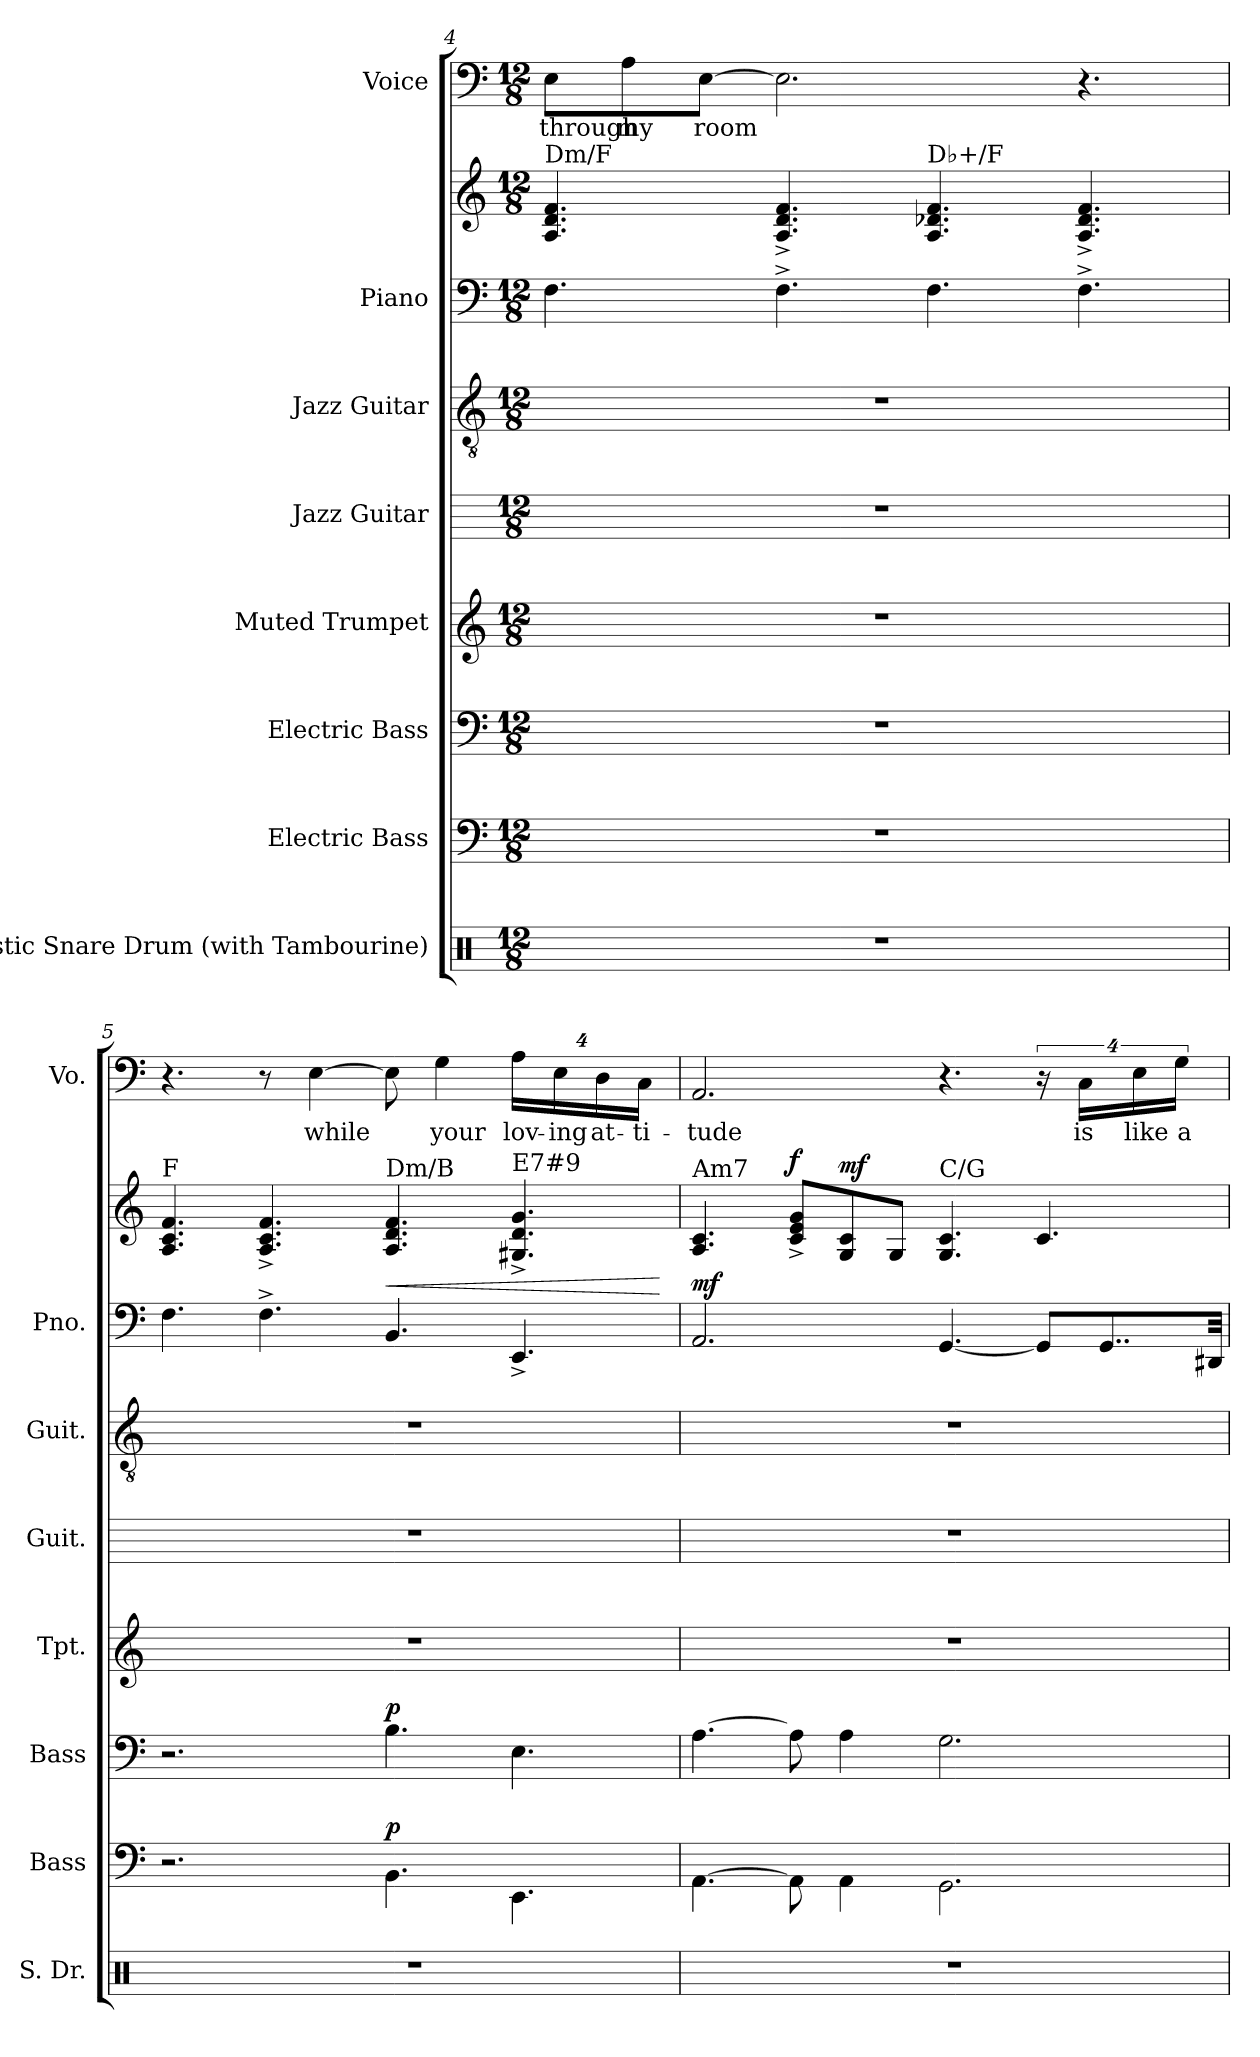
**kern	**kern	**dynam	**kern	**dynam	**kern	**kern	**kern	**kern	**kern	**dynam	**kern	**text
*part8	*part7	*part7	*part6	*part6	*part5	*part4	*part3	*part2	*part2	*part2	*part1	*part1
*staff9	*staff8	*staff8	*staff7	*staff7	*staff6	*staff5	*staff4	*staff3	*staff2	*staff2/3	*staff1	*staff1
*I"Acoustic Snare Drum (with Tambourine)	*I"Electric Bass	*	*I"Electric Bass	*	*I"Muted Trumpet	*I"Jazz Guitar	*I"Jazz Guitar	*I"Piano	*	*	*I"Voice	*
*I'S. Dr.	*I'Bass	*	*I'Bass	*	*I'Tpt.	*I'Guit.	*I'Guit.	*I'Pno.	*	*	*I'Vo.	*
!!LO:PB:g=z
*clefX	*	*	*clefF4	*	*clefG2	*	*clefGv2	*clefF4	*clefG2	*	*clefF4	*
*	*ITrd7c12	*	*ITrd7c12	*	*ITrd1c2	*	*	*	*	*	*	*
*k[]	*k[]	*	*k[]	*	*k[b-e-]	*k[]	*k[]	*k[]	*k[]	*	*k[]	*
*M12/8	*M12/8	*	*M12/8	*	*M12/8	*M12/8	*M12/8	*M12/8	*M12/8	*	*M12/8	*
=4	=4	=4	=4	=4	=4	=4	=4	=4	=4	=4	=4	=4
!	!	!	!	!	!	!	!	!	!LO:TX:a:t=Dm/F	!	!	!
!	!	!	!	!	!	!	!	!	!	!	!	!LO:LY:b
1.r	1.r	.	1.r	.	1.r	1.r	1.r	4.F\	4.A/ 4.d/ 4.f/	.	8E\L	through
!	!	!	!	!	!	!	!	!	!	!	!	!LO:LY:b
.	.	.	.	.	.	.	.	.	.	.	8A\	my
!	!	!	!	!	!	!	!	!	!	!	!	!LO:LY:b
.	.	.	.	.	.	.	.	.	.	.	[8E\J	room
.	.	.	.	.	.	.	.	4.F^\	4.A/^ 4.d/^ 4.f/^	.	2.E\]	.
!	!	!	!	!	!	!	!	!	!LO:TX:a:t=D♭+/F	!	!	!
.	.	.	.	.	.	.	.	4.F\	4.A/ 4.d-X/ 4.f/	.	.	.
.	.	.	.	.	.	.	.	4.F^\	4.A/^ 4.d-/^ 4.f/^	.	4.r	.
=5	=5	=5	=5	=5	=5	=5	=5	=5	=5	=5	=5	=5
!	!	!	!	!	!	!	!	!	!LO:TX:a:t=F	!	!	!
1.r	2.r	.	2.r	.	1.r	1.r	1.r	4.F\	4.A/ 4.c/ 4.f/	.	4.r	.
.	.	.	.	.	.	.	.	4.F^\	4.A/^ 4.c/^ 4.f/^	.	8r	.
!	!	!	!	!	!	!	!	!	!	!	!	!LO:LY:b
.	.	.	.	.	.	.	.	.	.	.	[4E\	while
!	!	!	!	!	!	!	!	!	!LO:TX:a:t=Dm/B	!	!	!
!	!	!LO:DY:a	!	!LO:DY:a	!	!	!	!	!	!LO:HP:b	!	!
.	4.BBB\	p	4.BB\	p	.	.	.	4.BB/	4.A/ 4.d/ 4.f/	<	8E\]	.
!	!	!	!	!	!	!	!	!	!	!	!	!LO:LY:b
.	.	.	.	.	.	.	.	.	.	.	4G\	your
!	!	!	!	!	!	!	!	!	!LO:TX:a:t=E7#9	!	!	!
!	!	!	!	!	!	!	!	!	!	!	!	!LO:LY:b
.	4.EEE\	.	4.EE\	.	.	.	.	4.EE^/	4.G#X/^ 4.d/^ 4.g/^	.	32%3A\L	lov-
!	!	!	!	!	!	!	!	!	!	!	!	!LO:LY:b
.	.	.	.	.	.	.	.	.	.	.	32%3E\	-ing
!	!	!	!	!	!	!	!	!	!	!	!	!LO:LY:b
.	.	.	.	.	.	.	.	.	.	.	32%3D\	at-
!	!	!	!	!	!	!	!	!	!	!	!	!LO:LY:b
.	.	.	.	.	.	.	.	.	.	.	32%3C\J	-ti-
.	.	.	.	.	.	.	.	.	.	[	.	.
!!LO:PB:g=z
=6	=6	=6	=6	=6	=6	=6	=6	=6	=6	=6	=6	=6
!	!	!	!	!	!	!	!	!	!LO:TX:a:t=Am7	!	!	!
!	!	!	!	!	!	!	!	!	!	!LO:DY:a=2	!	!LO:LY:b
1.r	[4.AAA\	.	[4.AA\	.	1.r	1.r	1.r	2.AA/	4.A/ 4.c/	mf	2.AA/	-tude
!	!	!	!	!	!	!	!	!	!	!LO:DY:a	!	!
.	8AAA\]	.	8AA\]	.	.	.	.	.	8c/^ 8e/^ 8g/^L	f	.	.
!	!	!	!	!	!	!	!	!	!	!LO:DY:a	!	!
.	4AAA\	.	4AA\	.	.	.	.	.	8G/ 8c/	mf	.	.
.	.	.	.	.	.	.	.	.	8G/J	.	.	.
!	!	!	!	!	!	!	!	!	!LO:TX:a:t=C/G	!	!	!
.	2.GGG\	.	2.GG\	.	.	.	.	[4.GG/	4.G/ 4.c/	.	4.r	.
.	.	.	.	.	.	.	.	8GG/L]	4.c/	.	32%3r	.
!	!	!	!	!	!	!	!	!	!	!	!	!LO:LY:b
.	.	.	.	.	.	.	.	.	.	.	32%3C\L	is
.	.	.	.	.	.	.	.	8..GG/	.	.	.	.
!	!	!	!	!	!	!	!	!	!	!	!	!LO:LY:b
.	.	.	.	.	.	.	.	.	.	.	32%3E\	like
!	!	!	!	!	!	!	!	!	!	!	!	!LO:LY:b
.	.	.	.	.	.	.	.	.	.	.	32%3G\J	a
.	.	.	.	.	.	.	.	32DD#X/Jkk	.	.	.	.
=	=	=	=	=	=	=	=	=	=	=	=	=
*-	*-	*-	*-	*-	*-	*-	*-	*-	*-	*-	*-	*-
